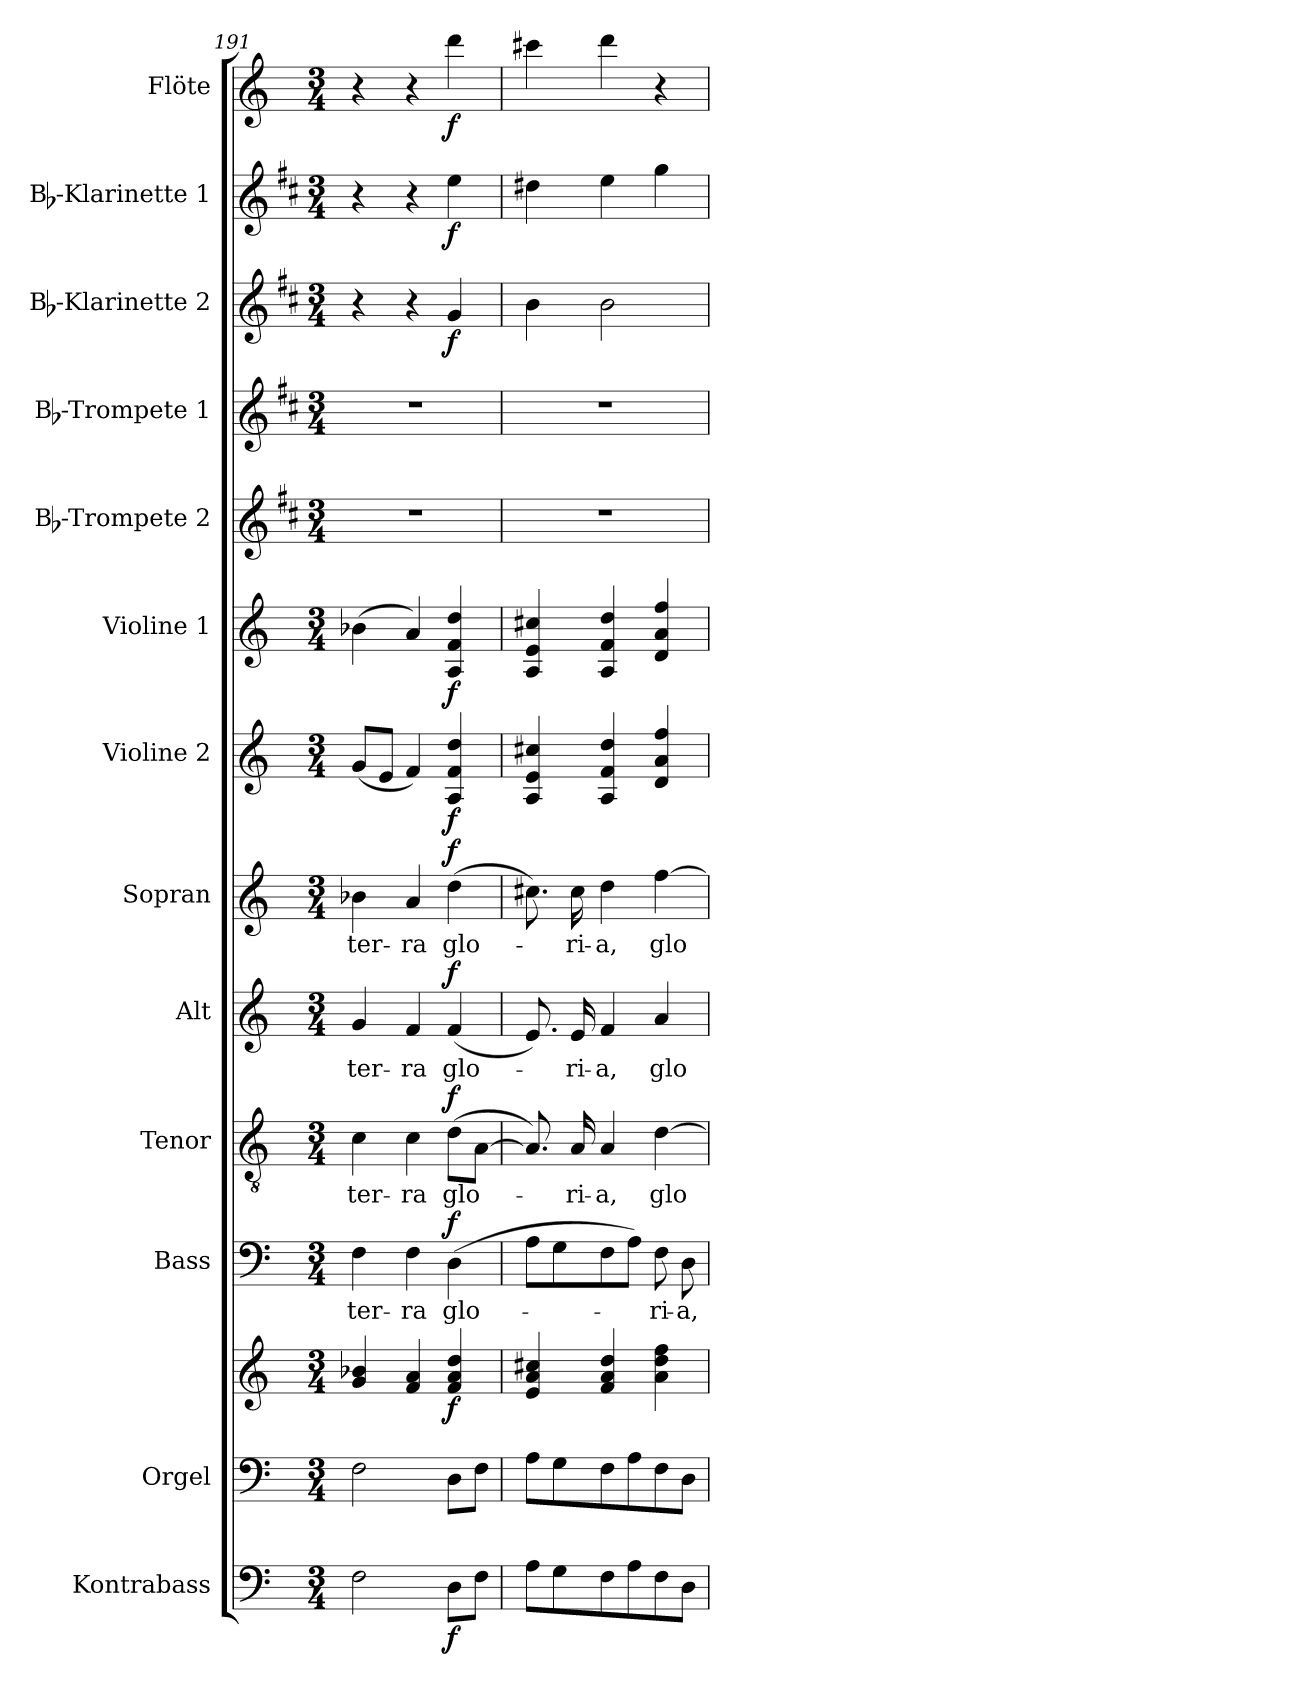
**kern	**dynam	**kern	**kern	**dynam	**kern	**text	**dynam	**kern	**text	**dynam	**kern	**text	**dynam	**kern	**text	**dynam	**kern	**dynam	**kern	**dynam	**kern	**kern	**kern	**dynam	**kern	**dynam	**kern	**dynam
*part13	*part13	*part12	*part12	*part12	*part11	*part11	*part11	*part10	*part10	*part10	*part9	*part9	*part9	*part8	*part8	*part8	*part7	*part7	*part6	*part6	*part5	*part4	*part3	*part3	*part2	*part2	*part1	*part1
*staff14	*staff14	*staff13	*staff12	*staff12/13	*staff11	*staff11	*staff11	*staff10	*staff10	*staff10	*staff9	*staff9	*staff9	*staff8	*staff8	*staff8	*staff7	*staff7	*staff6	*staff6	*staff5	*staff4	*staff3	*staff3	*staff2	*staff2	*staff1	*staff1
*I"Kontrabass	*	*I"Orgel	*	*	*I"Bass	*	*	*I"Tenor	*	*	*I"Alt	*	*	*I"Sopran	*	*	*I"Violine 2	*	*I"Violine 1	*	*I"Bb-Trompete 2	*I"Bb-Trompete 1	*I"Bb-Klarinette 2	*	*I"Bb-Klarinette 1	*	*I"Flöte	*
*I'Kb.	*	*I'Org.	*	*	*I'B.	*	*	*I'T.	*	*	*I'A.	*	*	*I'S.	*	*	*I'Vl. 2	*	*I'Vl. 1	*	*I'Bb Trp. 2	*I'Bb Trp. 1	*I'Bb Kl. 2	*	*I'Bb Kl. 1	*	*I'Fl.	*
*clefF4	*	*clefF4	*clefG2	*	*clefF4	*	*	*clefGv2	*	*	*clefG2	*	*	*clefG2	*	*	*clefG2	*	*clefG2	*	*clefG2	*clefG2	*clefG2	*	*clefG2	*	*clefG2	*
*ITrd7c12	*	*	*	*	*	*	*	*	*	*	*	*	*	*	*	*	*	*	*	*	*ITrd1c2	*ITrd1c2	*ITrd1c2	*	*ITrd1c2	*	*	*
*k[]	*	*k[]	*k[]	*	*k[]	*	*	*k[]	*	*	*k[]	*	*	*k[]	*	*	*k[]	*	*k[]	*	*k[]	*k[]	*k[]	*	*k[]	*	*k[]	*
*C:	*	*C:	*C:	*	*C:	*	*	*C:	*	*	*C:	*	*	*C:	*	*	*C:	*	*C:	*	*C:	*C:	*C:	*	*C:	*	*C:	*
*M3/4	*	*M3/4	*M3/4	*	*M3/4	*	*	*M3/4	*	*	*M3/4	*	*	*M3/4	*	*	*M3/4	*	*M3/4	*	*M3/4	*M3/4	*M3/4	*	*M3/4	*	*M3/4	*
=191	=191	=191	=191	=191	=191	=191	=191	=191	=191	=191	=191	=191	=191	=191	=191	=191	=191	=191	=191	=191	=191	=191	=191	=191	=191	=191	=191	=191
!	!	!	!	!	!	!LO:LY:b	!	!	!LO:LY:b	!	!	!LO:LY:b	!	!	!LO:LY:b	!	!	!	!	!	!	!	!	!	!	!	!	!
2FF\	.	2F\	4g/ 4b-X/	.	4F\	ter-	.	4c\	ter-	.	4g/	ter-	.	4b-X\	ter-	.	(<8g/L	.	(>4b-X\	.	2.r	2.r	4r	.	4r	.	4r	.
.	.	.	.	.	.	.	.	.	.	.	.	.	.	.	.	.	8e/J	.	.	.	.	.	.	.	.	.	.	.
!	!	!	!	!	!	!LO:LY:b	!	!	!LO:LY:b	!	!	!LO:LY:b	!	!	!LO:LY:b	!	!	!	!	!	!	!	!	!	!	!	!	!
.	.	.	4f/ 4a/	.	4F\	-ra	.	4c\	-ra	.	4f/	-ra	.	4a/	-ra	.	4f/)	.	4a/)	.	.	.	4r	.	4r	.	4r	.
!	!LO:DY:b	!	!	!LO:DY:b	!	!LO:LY:b	!LO:DY:a	!	!LO:LY:b	!LO:DY:a	!	!LO:LY:b	!LO:DY:a	!	!LO:LY:b	!LO:DY:a	!	!LO:DY:b	!	!LO:DY:b	!	!	!	!LO:DY:b	!	!LO:DY:b	!	!LO:DY:b
8DD\L	f	8D\L	4f/ 4a/ 4dd/	f	(>4D\	glo-	f	(>8d\L	glo-	f	(<4f/	glo-	f	(>4dd\	glo-	f	4A/ 4f/ 4dd/	f	4A/ 4f/ 4dd/	f	.	.	4f/	f	4dd\	f	4ddd\	f
8FF\J	.	8F\J	.	.	.	.	.	[8A\J	.	.	.	.	.	.	.	.	.	.	.	.	.	.	.	.	.	.	.	.
!!LO:PB:g=z
=192	=192	=192	=192	=192	=192	=192	=192	=192	=192	=192	=192	=192	=192	=192	=192	=192	=192	=192	=192	=192	=192	=192	=192	=192	=192	=192	=192	=192
8AA\L	.	8A\L	4e/ 4a/ 4cc#X/	.	8A\L	.	.	8.A/])	.	.	8.e/)	.	.	8.cc#X\)	.	.	4A/ 4e/ 4cc#X/	.	4A/ 4e/ 4cc#X/	.	2.r	2.r	4a\	.	4cc#X\	.	4ccc#X\	.
8GG\	.	8G\	.	.	8G\	.	.	.	.	.	.	.	.	.	.	.	.	.	.	.	.	.	.	.	.	.	.	.
!	!	!	!	!	!	!	!	!	!LO:LY:b	!	!	!LO:LY:b	!	!	!LO:LY:b	!	!	!	!	!	!	!	!	!	!	!	!	!
.	.	.	.	.	.	.	.	16A/	-ri-	.	16e/	-ri-	.	16cc#\	-ri-	.	.	.	.	.	.	.	.	.	.	.	.	.
!	!	!	!	!	!	!	!	!	!LO:LY:b	!	!	!LO:LY:b	!	!	!LO:LY:b	!	!	!	!	!	!	!	!	!	!	!	!	!
8FF\	.	8F\	4f/ 4a/ 4dd/	.	8F\	.	.	4A/	-a,	.	4f/	-a,	.	4dd\	-a,	.	4A/ 4f/ 4dd/	.	4A/ 4f/ 4dd/	.	.	.	2a\	.	4dd\	.	4ddd\	.
8AA\	.	8A\	.	.	8A\J)	.	.	.	.	.	.	.	.	.	.	.	.	.	.	.	.	.	.	.	.	.	.	.
!	!	!	!	!	!	!LO:LY:b	!	!	!LO:LY:b	!	!	!LO:LY:b	!	!	!LO:LY:b	!	!	!	!	!	!	!	!	!	!	!	!	!
8FF\	.	8F\	4a\ 4dd\ 4ff\	.	8F\	-ri-	.	[4d\	glo-	.	4a/	glo-	.	[4ff\	glo-	.	4d/ 4a/ 4ff/	.	4d/ 4a/ 4ff/	.	.	.	.	.	4ff\	.	4r	.
!	!	!	!	!	!	!LO:LY:b	!	!	!	!	!	!	!	!	!	!	!	!	!	!	!	!	!	!	!	!	!	!
8DD\J	.	8D\J	.	.	8D\	-a,	.	.	.	.	.	.	.	.	.	.	.	.	.	.	.	.	.	.	.	.	.	.
=	=	=	=	=	=	=	=	=	=	=	=	=	=	=	=	=	=	=	=	=	=	=	=	=	=	=	=	=
*-	*-	*-	*-	*-	*-	*-	*-	*-	*-	*-	*-	*-	*-	*-	*-	*-	*-	*-	*-	*-	*-	*-	*-	*-	*-	*-	*-	*-
